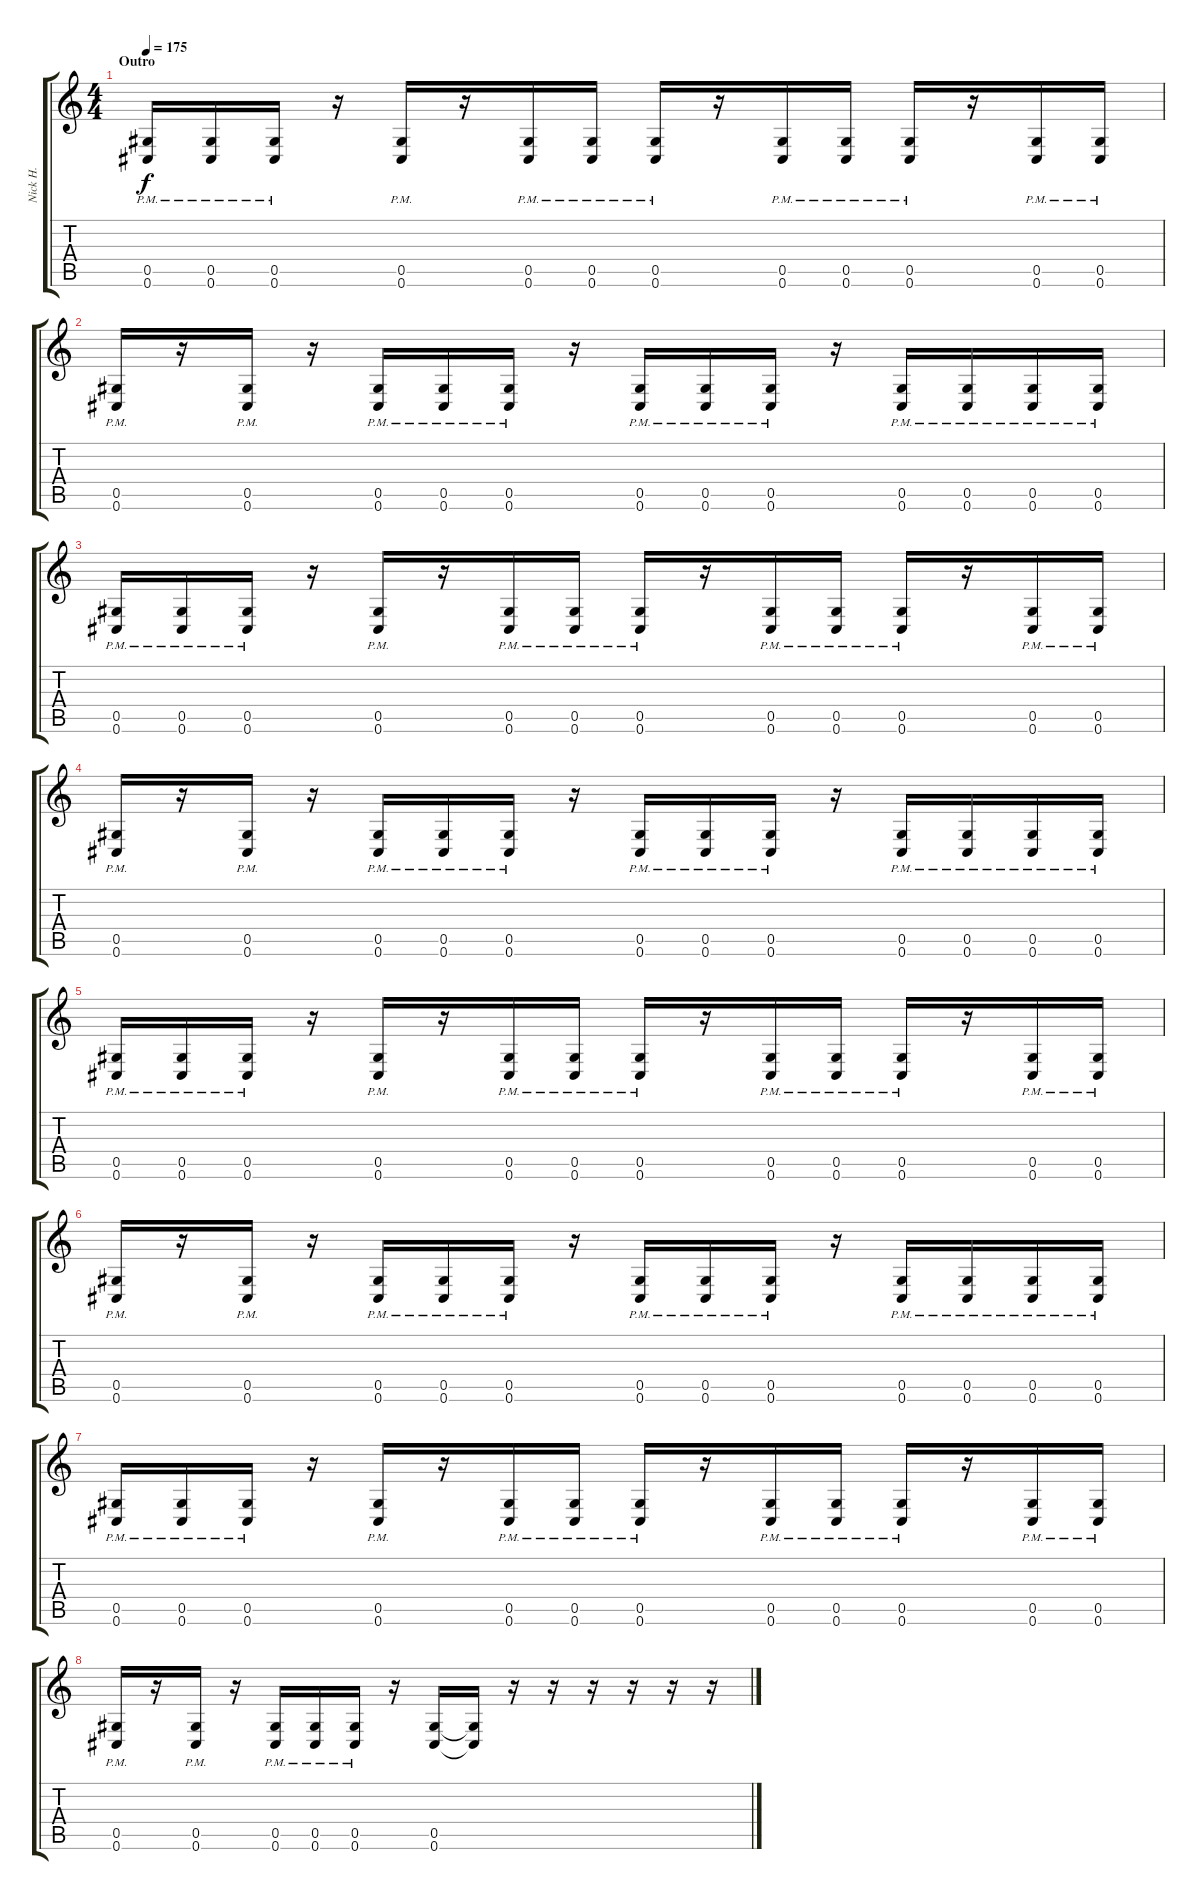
\track ("Nick H. " "Nick H. ") {instrument overdrivenguitar}
\staff {score tabs}
\tuning (Eb4 Bb3 Gb3 Db3 Ab2 Db2) {hide}
\ts (4 4)
\section ("" "Outro")
\tempo 175
\clef g2
\ks c
(0.5{pm} 0.6{pm}).16{dy f volume 6} (0.5{pm} 0.6{pm}).16 (0.5{pm} 0.6{pm}).16 r.16 (0.5{pm} 0.6{pm}).16 r.16 (0.5{pm} 0.6{pm}).16 (0.5{pm} 0.6{pm}).16 (0.5{pm} 0.6{pm}).16 r.16 (0.5{pm} 0.6{pm}).16 (0.5{pm} 0.6{pm}).16 (0.5{pm} 0.6{pm}).16 r.16 (0.5{pm} 0.6{pm}).16 (0.5{pm} 0.6{pm}).16 |
(0.5{pm} 0.6{pm}).16 r.16 (0.5{pm} 0.6{pm}).16 r.16 (0.5{pm} 0.6{pm}).16 (0.5{pm} 0.6{pm}).16 (0.5{pm} 0.6{pm}).16 r.16 (0.5{pm} 0.6{pm}).16 (0.5{pm} 0.6{pm}).16 (0.5{pm} 0.6{pm}).16 r.16 (0.5{pm} 0.6{pm}).16 (0.5{pm} 0.6{pm}).16 (0.5{pm} 0.6{pm}).16 (0.5{pm} 0.6{pm}).16 |
(0.5{pm} 0.6{pm}).16 (0.5{pm} 0.6{pm}).16 (0.5{pm} 0.6{pm}).16 r.16 (0.5{pm} 0.6{pm}).16 r.16 (0.5{pm} 0.6{pm}).16 (0.5{pm} 0.6{pm}).16 (0.5{pm} 0.6{pm}).16 r.16 (0.5{pm} 0.6{pm}).16 (0.5{pm} 0.6{pm}).16 (0.5{pm} 0.6{pm}).16 r.16 (0.5{pm} 0.6{pm}).16 (0.5{pm} 0.6{pm}).16 |
(0.5{pm} 0.6{pm}).16 r.16 (0.5{pm} 0.6{pm}).16 r.16 (0.5{pm} 0.6{pm}).16 (0.5{pm} 0.6{pm}).16 (0.5{pm} 0.6{pm}).16 r.16 (0.5{pm} 0.6{pm}).16 (0.5{pm} 0.6{pm}).16 (0.5{pm} 0.6{pm}).16 r.16 (0.5{pm} 0.6{pm}).16 (0.5{pm} 0.6{pm}).16 (0.5{pm} 0.6{pm}).16 (0.5{pm} 0.6{pm}).16 |
(0.5{pm} 0.6{pm}).16 (0.5{pm} 0.6{pm}).16 (0.5{pm} 0.6{pm}).16 r.16 (0.5{pm} 0.6{pm}).16 r.16 (0.5{pm} 0.6{pm}).16 (0.5{pm} 0.6{pm}).16 (0.5{pm} 0.6{pm}).16 r.16 (0.5{pm} 0.6{pm}).16 (0.5{pm} 0.6{pm}).16 (0.5{pm} 0.6{pm}).16 r.16 (0.5{pm} 0.6{pm}).16 (0.5{pm} 0.6{pm}).16 |
(0.5{pm} 0.6{pm}).16 r.16 (0.5{pm} 0.6{pm}).16 r.16 (0.5{pm} 0.6{pm}).16 (0.5{pm} 0.6{pm}).16 (0.5{pm} 0.6{pm}).16 r.16 (0.5{pm} 0.6{pm}).16 (0.5{pm} 0.6{pm}).16 (0.5{pm} 0.6{pm}).16 r.16 (0.5{pm} 0.6{pm}).16 (0.5{pm} 0.6{pm}).16 (0.5{pm} 0.6{pm}).16 (0.5{pm} 0.6{pm}).16 |
(0.5{pm} 0.6{pm}).16 (0.5{pm} 0.6{pm}).16 (0.5{pm} 0.6{pm}).16 r.16 (0.5{pm} 0.6{pm}).16 r.16 (0.5{pm} 0.6{pm}).16 (0.5{pm} 0.6{pm}).16 (0.5{pm} 0.6{pm}).16 r.16 (0.5{pm} 0.6{pm}).16 (0.5{pm} 0.6{pm}).16 (0.5{pm} 0.6{pm}).16 r.16 (0.5{pm} 0.6{pm}).16 (0.5{pm} 0.6{pm}).16 |
(0.5{pm} 0.6{pm}).16 r.16 (0.5{pm} 0.6{pm}).16 r.16 (0.5{pm} 0.6{pm}).16 (0.5{pm} 0.6{pm}).16 (0.5{pm} 0.6{pm}).16 r.16 (0.5 0.6).16 (0.5{t} 0.6{t}).16 r.16 r.16 r.16 r.16 r.16 r.16
